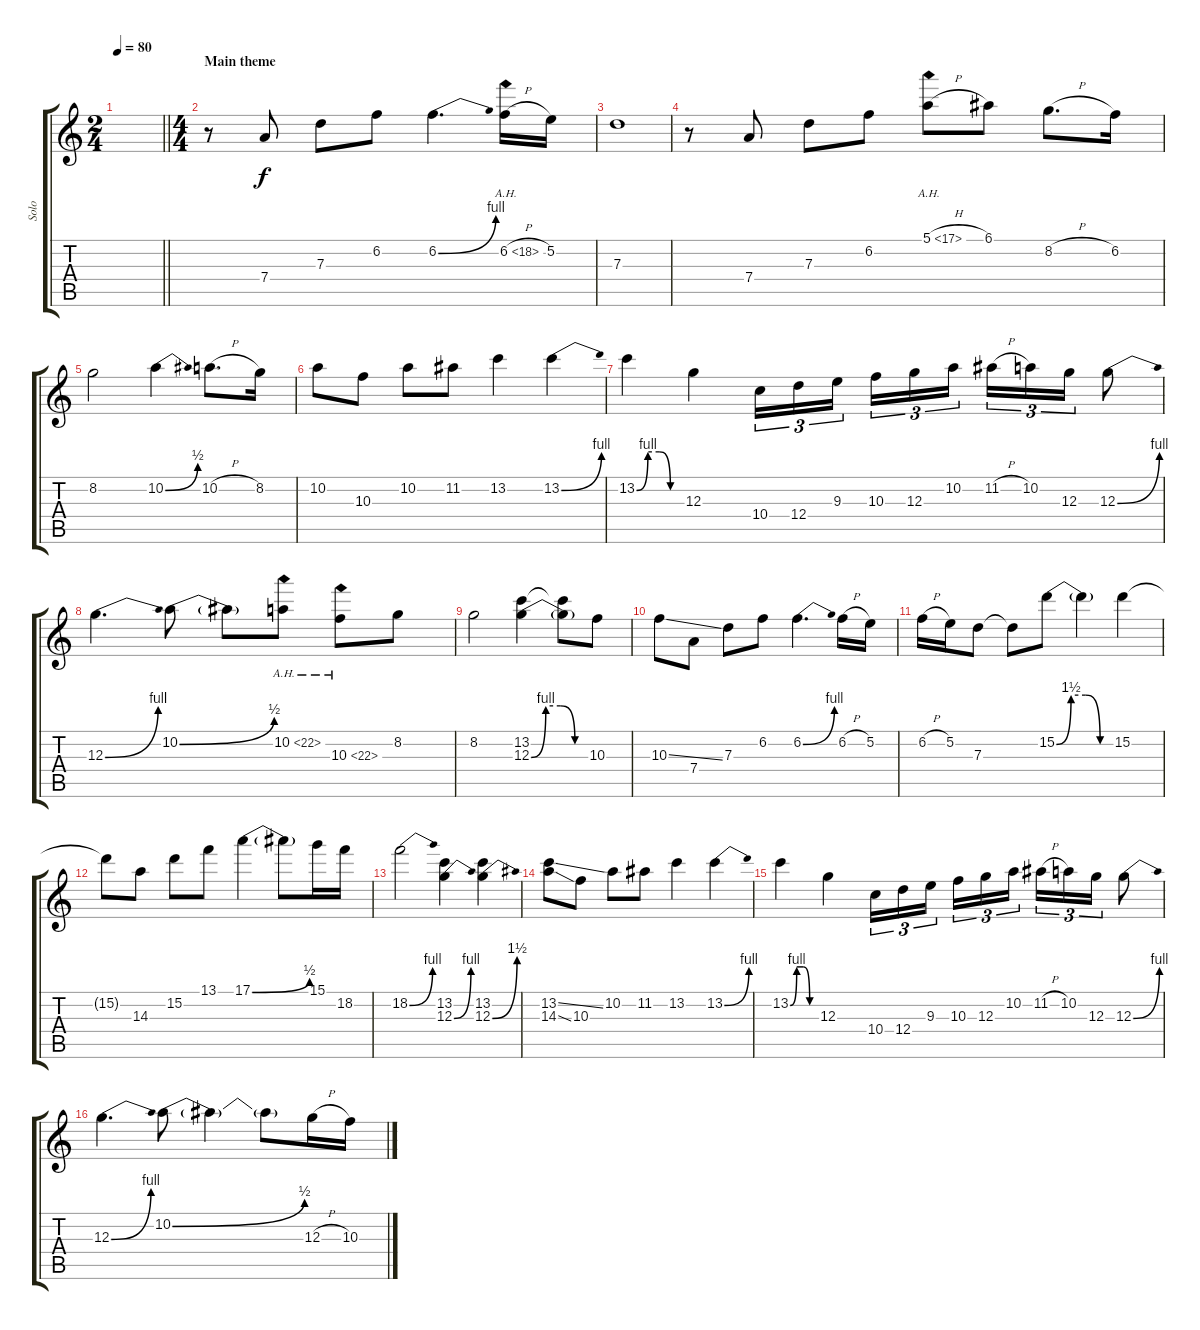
\track ("Solo" "Solo") {instrument distortionguitar}
\staff {score tabs}
\tuning (E4 B3 G3 D3 A2 E2) {hide}
\ts (2 4)
\tempo 80
\clef g2
\barLineRight lightlight
\ks c
|
\ts (4 4)
\section ("" "Main theme")
r.8 7.4.8 7.3.8 6.2.8 6.2{be (bend 0 0 60 4)}.4{d} 6.2{ah 12 h}.16 5.2.16 |
7.3.1 |
r.8 7.4.8 7.3.8 6.2.8 5.1{ah 12 h}.8 6.1.8 8.2{h}.8{d} 6.2.16 |
8.2.2 10.2{be (bend 0 0 60 2)}.4 10.2{h}.8{d} 8.2.16 |
10.2.8 10.3.8 10.2.8 11.2.8 13.2.4 13.2{be (bend 0 0 60 4)}.4 |
13.2{be (custom 0 0 15 4 30 4 45 0 60 0)}.4 12.3.4 10.4.16{tu (3 2)} 12.4.16{tu (3 2)} 9.3.16{tu (3 2) beam splitsecondary} 10.3.16{tu (3 2)} 12.3.16{tu (3 2)} 10.2.16{tu (3 2)} 11.2{h}.16{tu (3 2)} 10.2.16{tu (3 2)} 12.3.16{tu (3 2)} 12.3{be (bend 0 0 60 4)}.8 |
12.3{be (bend 0 0 60 4)}.4{d} 10.2{be (bend 0 0 60 2)}.8 10.2{t}.8 10.2{ah 12}.8 10.3{ah 12}.8 8.2.8 |
8.2.2 (13.2 12.3{be (custom 0 0 15 4 30 4 45 0 60 0)}).4 (13.2{t} 12.3{t}).8 10.3.8 |
10.3{ss}.8 7.4.8 7.3.8 6.2.8 6.2{be (bend 0 0 60 4)}.4{d} 6.2{h}.16 5.2.16 |
6.2{h}.16 5.2.16 7.3.8 7.3{t}.8 15.2{be (custom 0 0 15 6 30 6 45 0 60 0)}.8 15.2{t}.4 15.2.4 |
15.2{t}.8 14.3.8 15.2.8 13.1.8 17.1{be (bend 0 0 60 2)}.4 17.1{t}.8 15.1.16 18.2.16 |
18.2{be (bend 0 0 60 4)}.2 (13.2 12.3{be (bend 0 0 60 4)}).4 (13.2 12.3{be (bend 0 0 60 6)}).4 |
(13.2{ss} 14.3{ss}).8 10.3.8 10.2.8 11.2.8 13.2.4 13.2{be (bend 0 0 60 4)}.4 |
13.2{be (custom 0 0 15 4 30 4 45 0 60 0)}.4 12.3.4 10.4.16{tu (3 2)} 12.4.16{tu (3 2)} 9.3.16{tu (3 2) beam splitsecondary} 10.3.16{tu (3 2)} 12.3.16{tu (3 2)} 10.2.16{tu (3 2)} 11.2{h}.16{tu (3 2)} 10.2.16{tu (3 2)} 12.3.16{tu (3 2)} 12.3{be (bend 0 0 60 4)}.8 |
12.3{be (bend 0 0 60 4)}.4{d} 10.2{be (bend 0 0 60 2)}.8 10.2{t}.4 10.2{t}.8 12.3{h}.16 10.3.16
